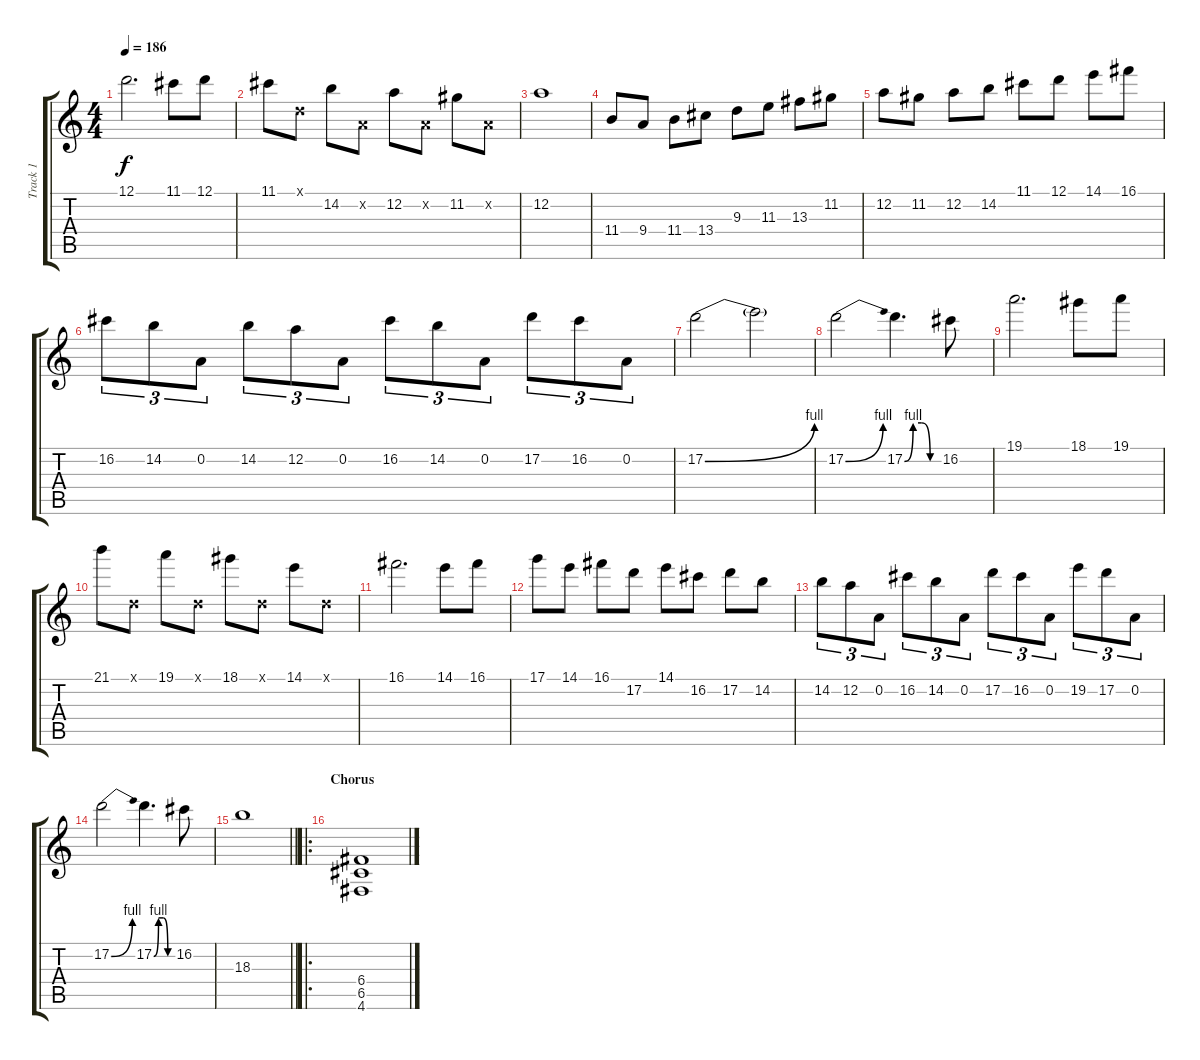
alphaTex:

\track ("Track 1" "Track 1") {instrument distortionguitar}
\staff {score tabs}
\tuning (D4 A3 F3 C3 G2 D2) {hide}
\ts (4 4)
\tempo 186
\clef g2
\ks c
12.1.2{d dy f} 11.1.8 12.1.8 |
11.1.8 0.1{x}.8 14.2.8 0.2{x}.8 12.2.8 0.2{x}.8 11.2.8 0.2{x}.8 |
12.2.1 |
11.4.8 9.4.8 11.4.8 13.4.8 9.3.8 11.3.8 13.3.8 11.2.8 |
12.2.8 11.2.8 12.2.8 14.2.8 11.1.8 12.1.8 14.1.8 16.1.8 |
16.2.8{tu (3 2)} 14.2.8{tu (3 2)} 0.2.8{tu (3 2)} 14.2.8{tu (3 2)} 12.2.8{tu (3 2)} 0.2.8{tu (3 2)} 16.2.8{tu (3 2)} 14.2.8{tu (3 2)} 0.2.8{tu (3 2)} 17.2.8{tu (3 2)} 16.2.8{tu (3 2)} 0.2.8{tu (3 2)} |
17.2{be (bend 0 0 60 4)}.2 17.2{t}.2 |
17.2{be (bend 0 0 60 4)}.2 17.2{be (custom 0 0 15 4 30 4 45 0 60 0)}.4{d} 16.2.8 |
19.1.2{d} 18.1.8 19.1.8 |
21.1.8 0.1{x}.8 19.1.8 0.1{x}.8 18.1.8 0.1{x}.8 14.1.8 0.1{x}.8 |
16.1.2{d} 14.1.8 16.1.8 |
17.1.8 14.1.8 16.1.8 17.2.8 14.1.8 16.2.8 17.2.8 14.2.8 |
14.2.8{tu (3 2)} 12.2.8{tu (3 2)} 0.2.8{tu (3 2)} 16.2.8{tu (3 2)} 14.2.8{tu (3 2)} 0.2.8{tu (3 2)} 17.2.8{tu (3 2)} 16.2.8{tu (3 2)} 0.2.8{tu (3 2)} 19.2.8{tu (3 2)} 17.2.8{tu (3 2)} 0.2.8{tu (3 2)} |
17.2{be (bend 0 0 60 4)}.2 17.2{be (custom 0 0 15 4 30 4 45 0 60 0)}.4{d} 16.2.8 |
\barLineRight lightlight
18.3.1 |
\ro
\section ("" "Chorus")
(6.4 6.5 4.6).1
